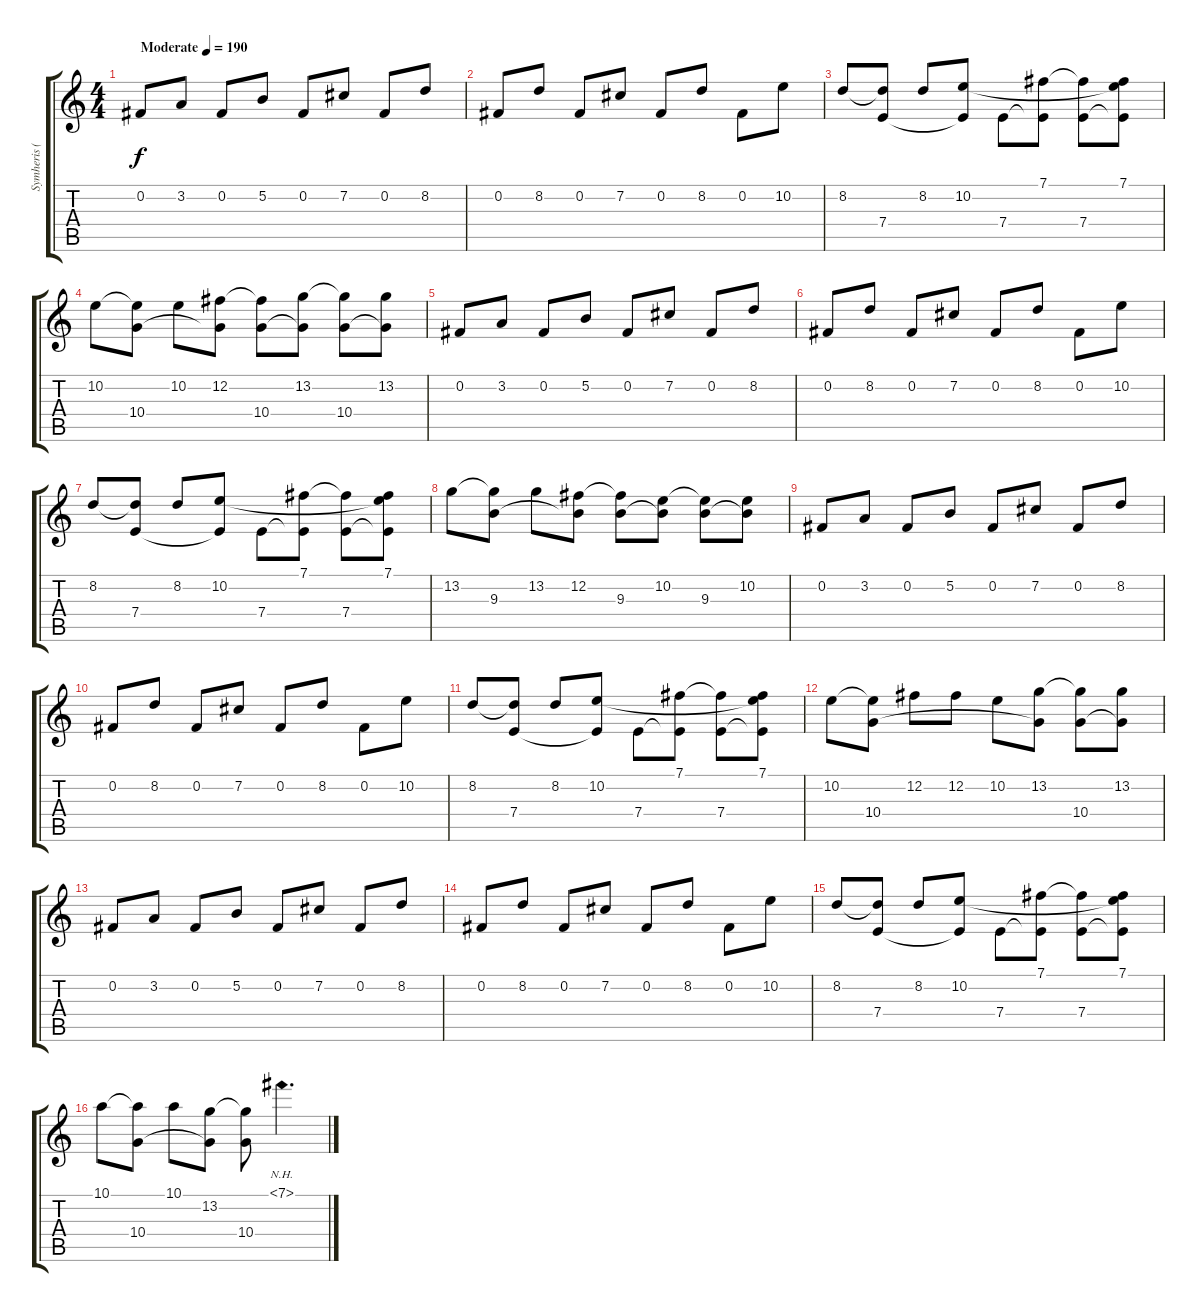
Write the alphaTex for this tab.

\track ("Symheris (Acoustic)" "Symheris (") {instrument acousticguitarsteel}
\staff {score tabs}
\tuning (B3 Gb3 D3 A2 E2 B1) {hide}
\ts (4 4)
\tempo (190 "Moderate")
\clef g2
\ks c
0.2.8{dy f instrument acousticguitarsteel} 3.2.8 0.2.8 5.2.8 0.2.8 7.2.8 0.2.8 8.2.8 |
0.2.8 8.2.8 0.2.8 7.2.8 0.2.8 8.2.8 0.2.8 10.2.8 |
8.2.8 (8.2{t} 7.4).8 8.2.8 (10.2 7.4{t}).8 7.4.8 (7.1 7.4{t}).8 (7.1{t} 7.4).8 (7.1 10.2{t} 7.4{t}).8 |
10.2.8 (10.2{t} 10.4).8 10.2.8 (12.2 10.4{t}).8 (12.2{t} 10.4).8 (13.2 10.4{t}).8 (13.2{t} 10.4).8 (13.2 10.4{t}).8 |
0.2.8 3.2.8 0.2.8 5.2.8 0.2.8 7.2.8 0.2.8 8.2.8 |
0.2.8 8.2.8 0.2.8 7.2.8 0.2.8 8.2.8 0.2.8 10.2.8 |
8.2.8 (8.2{t} 7.4).8 8.2.8 (10.2 7.4{t}).8 7.4.8 (7.1 7.4{t}).8 (7.1{t} 7.4).8 (7.1 10.2{t} 7.4{t}).8 |
13.2.8 (13.2{t} 9.3).8 13.2.8 (12.2 9.3{t}).8 (12.2{t} 9.3).8 (10.2 9.3{t}).8 (10.2{t} 9.3).8 (10.2 9.3{t}).8 |
0.2.8 3.2.8 0.2.8 5.2.8 0.2.8 7.2.8 0.2.8 8.2.8 |
0.2.8 8.2.8 0.2.8 7.2.8 0.2.8 8.2.8 0.2.8 10.2.8 |
8.2.8 (8.2{t} 7.4).8 8.2.8 (10.2 7.4{t}).8 7.4.8 (7.1 7.4{t}).8 (7.1{t} 7.4).8 (7.1 10.2{t} 7.4{t}).8 |
10.2.8 (10.2{t} 10.4).8 12.2.8 12.2.8 10.2.8 (13.2 10.4{t}).8 (13.2{t} 10.4).8 (13.2 10.4{t}).8 |
0.2.8 3.2.8 0.2.8 5.2.8 0.2.8 7.2.8 0.2.8 8.2.8 |
0.2.8 8.2.8 0.2.8 7.2.8 0.2.8 8.2.8 0.2.8 10.2.8 |
8.2.8 (8.2{t} 7.4).8 8.2.8 (10.2 7.4{t}).8 7.4.8 (7.1 7.4{t}).8 (7.1{t} 7.4).8 (7.1 10.2{t} 7.4{t}).8 |
10.1.8 (10.1{t} 10.4).8 10.1.8 (13.2 10.4{t}).8 (13.2{t} 10.4).8 7.1{nh}.4{d}
